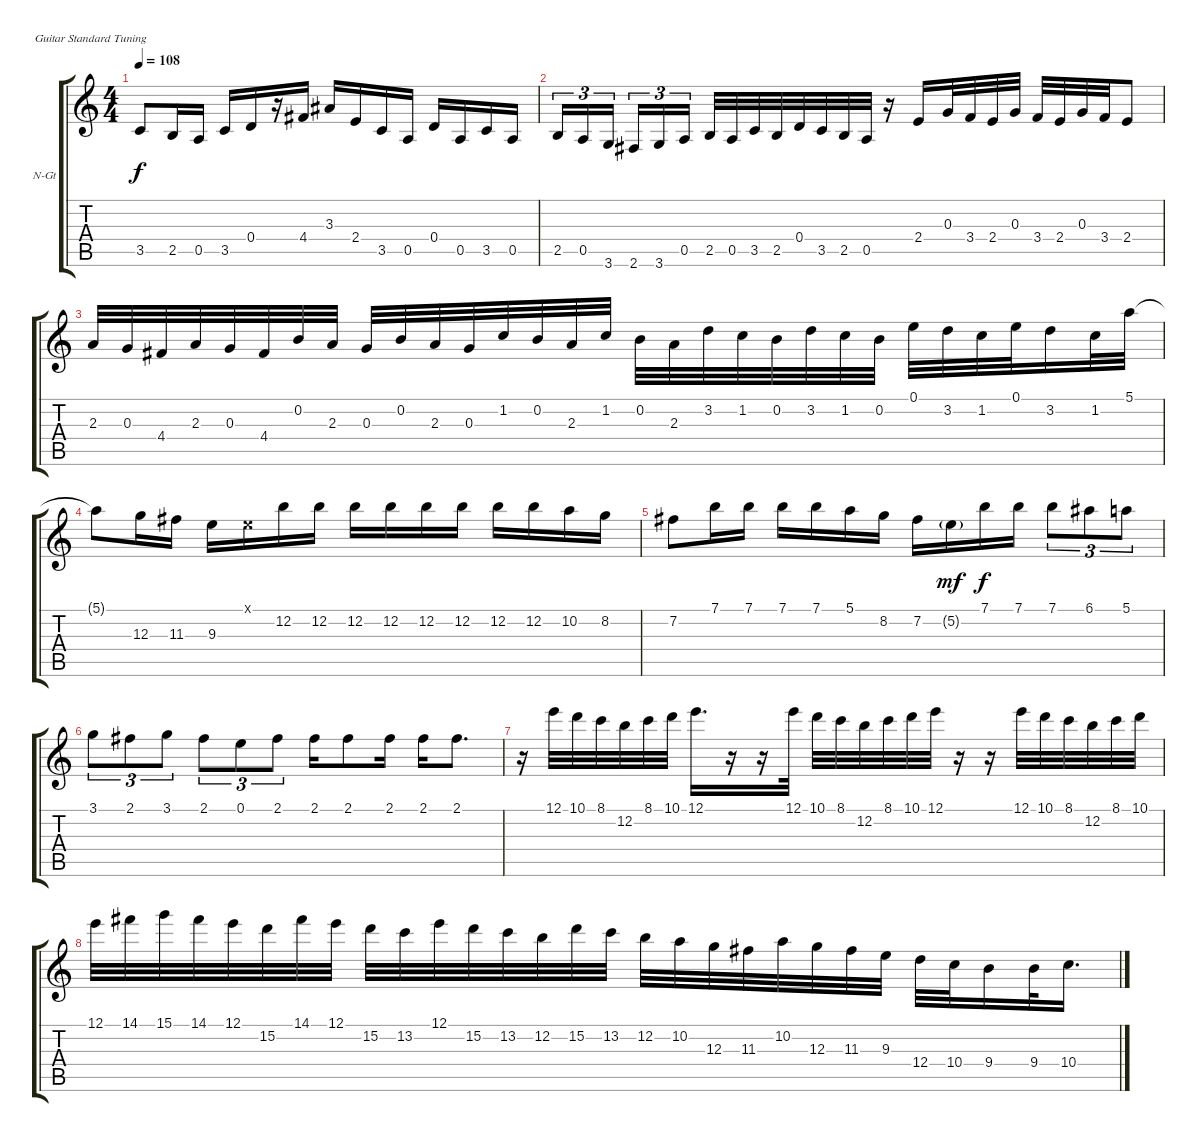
\bracketExtendMode groupsimilarinstruments
\firstSystemTrackNameOrientation horizontal
\otherSystemsTrackNameOrientation horizontal
\track ("Al Di Meola" "N-Gt") {instrument acousticguitarnylon}
\staff {score tabs}
\tuning (E4 B3 G3 D3 A2 E2)
\ts (4 4)
\tempo 108
\clef g2
\ks c
3.5.8{dy f} 2.5.16 0.5.16 3.5.16 0.4.16 r.16 4.4.16 3.3.16 2.4.16 3.5.16 0.5.16 0.4.16 0.5.16 3.5.16 0.5.16 |
2.5.16{tu (3 2)} 0.5.16{tu (3 2)} 3.6.16{tu (3 2)} 2.6.16{tu (3 2)} 3.6.16{tu (3 2)} 0.5.16{tu (3 2)} 2.5.32 0.5.32 3.5.32 2.5.32 0.4.32 3.5.32 2.5.32 0.5.32 r.16 2.4.16 0.3.32 3.4.32 2.4.32 0.3.32 3.4.32 2.4.32 0.3.32 3.4.32 2.4.8 |
2.3.32 0.3.32 4.4.32 2.3.32 0.3.32 4.4.32 0.2.32 2.3.32 0.3.32 0.2.32 2.3.32 0.3.32 1.2.32 0.2.32 2.3.32 1.2.32 0.2.32 2.3.32 3.2.32 1.2.32 0.2.32 3.2.32 1.2.32 0.2.32 0.1.32 3.2.32 1.2.32 0.1.32 3.2.16 1.2.32 5.1.32 |
5.1{t}.8 12.3.16 11.3.16 9.3.16 0.1{x}.16 12.2.16 12.2.16 12.2.16 12.2.16 12.2.16 12.2.16 12.2.16 12.2.16 10.2.16 8.2.16 |
7.2.8 7.1.16 7.1.16 7.1.16 7.1.16 5.1.16 8.2.16 7.2.16 5.2{g}.16{dy mf} 7.1.16{dy f} 7.1.16 7.1.8{tu (3 2)} 6.1.8{tu (3 2)} 5.1.8{tu (3 2)} |
3.1.8{tu (3 2)} 2.1.8{tu (3 2)} 3.1.8{tu (3 2)} 2.1.8{tu (3 2)} 0.1.8{tu (3 2)} 2.1.8{tu (3 2)} 2.1.16 2.1.8 2.1.16 2.1.16 2.1.8{d} |
r.16 12.1.32 10.1.32 8.1.32 12.2.32 8.1.32 10.1.32 12.1.16{d} r.16 r.16 12.1.32 10.1.32 8.1.32 12.2.32 8.1.32 10.1.32 12.1.32 r.16 r.16 12.1.32 10.1.32 8.1.32 12.2.32 8.1.32 10.1.32 |
12.1.32 14.1.32 15.1.32 14.1.32 12.1.32 15.2.32 14.1.32 12.1.32 15.2.32 13.2.32 12.1.32 15.2.32 13.2.32 12.2.32 15.2.32 13.2.32 12.2.32 10.2.32 12.3.32 11.3.32 10.2.32 12.3.32 11.3.32 9.3.32 12.4.32 10.4.32 9.4.16 9.4.32 10.4.16{d}
